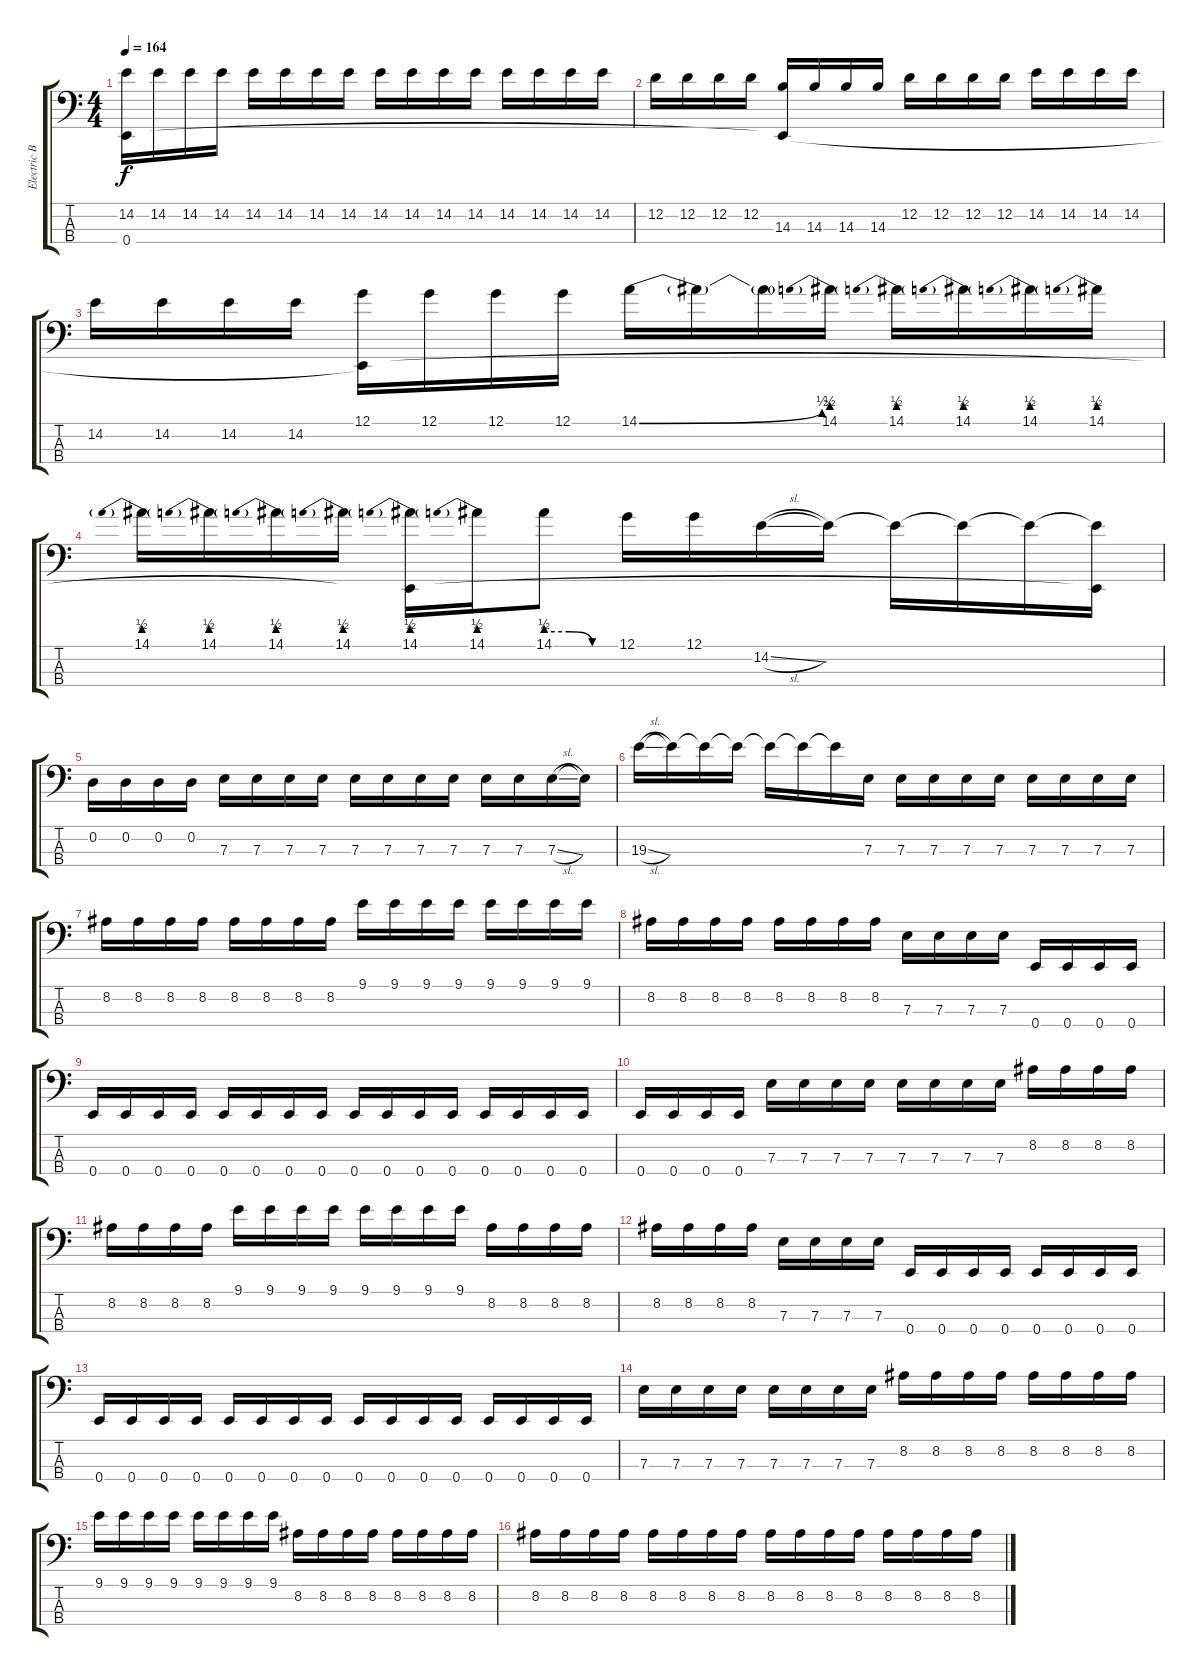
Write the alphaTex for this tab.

\track ("Electric Bass (Jason Newsted)" "Electric B") {instrument electricbasspick}
\staff {score tabs}
\tuning (G2 D2 A1 E1) {hide}
\ts (4 4)
\tempo 164
\clef f4
\ks c
(14.2 0.4{t}).16{dy f} 14.2.16 14.2.16 14.2.16 14.2.16 14.2.16 14.2.16 14.2.16 14.2.16 14.2.16 14.2.16 14.2.16 14.2.16 14.2.16 14.2.16 14.2.16 |
12.2.16 12.2.16 12.2.16 12.2.16 (14.3 0.4{t}).16 14.3.16 14.3.16 14.3.16 12.2.16 12.2.16 12.2.16 12.2.16 14.2.16 14.2.16 14.2.16 14.2.16 |
14.2.16 14.2.16 14.2.16 14.2.16 (12.1 0.4{t}).16 12.1.16 12.1.16 12.1.16 14.1{be (bend 0 0 60 2)}.16 14.1{t}.16 14.1{t}.16 14.1{be (prebend 0 2 60 2)}.16 14.1{be (prebend 0 2 60 2)}.16 14.1{be (prebend 0 2 60 2)}.16 14.1{be (prebend 0 2 60 2)}.16 14.1{be (prebend 0 2 60 2)}.16 |
14.1{be (prebend 0 2 60 2)}.16 14.1{be (prebend 0 2 60 2)}.16 14.1{be (prebend 0 2 60 2)}.16 14.1{be (prebend 0 2 60 2)}.16 (14.1{be (prebend 0 2 60 2)} 0.4{t}).16 14.1{be (prebend 0 2 60 2)}.16 14.1{be (custom 0 2 20 2 40 0 60 0)}.8 12.1.16 12.1.16 14.2{sl}.16 14.2{t}.16 14.2{t}.16 14.2{t}.16 14.2{t}.16 (14.2{t} 0.4{t}).16 |
0.2.16 0.2.16 0.2.16 0.2.16 7.3.16 7.3.16 7.3.16 7.3.16 7.3.16 7.3.16 7.3.16 7.3.16 7.3.16 7.3.16 7.3{sl}.16 7.3{t}.16 |
19.3{sl}.16 19.3{t}.16 19.3{t}.16 19.3{t}.16 19.3{t}.16 19.3{t}.16 19.3{t}.16 7.3.16 7.3.16 7.3.16 7.3.16 7.3.16 7.3.16 7.3.16 7.3.16 7.3.16 |
8.2.16 8.2.16 8.2.16 8.2.16 8.2.16 8.2.16 8.2.16 8.2.16 9.1.16 9.1.16 9.1.16 9.1.16 9.1.16 9.1.16 9.1.16 9.1.16 |
8.2.16 8.2.16 8.2.16 8.2.16 8.2.16 8.2.16 8.2.16 8.2.16 7.3.16 7.3.16 7.3.16 7.3.16 0.4.16 0.4.16 0.4.16 0.4.16 |
0.4.16 0.4.16 0.4.16 0.4.16 0.4.16 0.4.16 0.4.16 0.4.16 0.4.16 0.4.16 0.4.16 0.4.16 0.4.16 0.4.16 0.4.16 0.4.16 |
0.4.16 0.4.16 0.4.16 0.4.16 7.3.16 7.3.16 7.3.16 7.3.16 7.3.16 7.3.16 7.3.16 7.3.16 8.2.16 8.2.16 8.2.16 8.2.16 |
8.2.16 8.2.16 8.2.16 8.2.16 9.1.16 9.1.16 9.1.16 9.1.16 9.1.16 9.1.16 9.1.16 9.1.16 8.2.16 8.2.16 8.2.16 8.2.16 |
8.2.16 8.2.16 8.2.16 8.2.16 7.3.16 7.3.16 7.3.16 7.3.16 0.4.16 0.4.16 0.4.16 0.4.16 0.4.16 0.4.16 0.4.16 0.4.16 |
0.4.16 0.4.16 0.4.16 0.4.16 0.4.16 0.4.16 0.4.16 0.4.16 0.4.16 0.4.16 0.4.16 0.4.16 0.4.16 0.4.16 0.4.16 0.4.16 |
7.3.16 7.3.16 7.3.16 7.3.16 7.3.16 7.3.16 7.3.16 7.3.16 8.2.16 8.2.16 8.2.16 8.2.16 8.2.16 8.2.16 8.2.16 8.2.16 |
9.1.16 9.1.16 9.1.16 9.1.16 9.1.16 9.1.16 9.1.16 9.1.16 8.2.16 8.2.16 8.2.16 8.2.16 8.2.16 8.2.16 8.2.16 8.2.16 |
8.2.16 8.2.16 8.2.16 8.2.16 8.2.16 8.2.16 8.2.16 8.2.16 8.2.16 8.2.16 8.2.16 8.2.16 8.2.16 8.2.16 8.2.16 8.2.16
